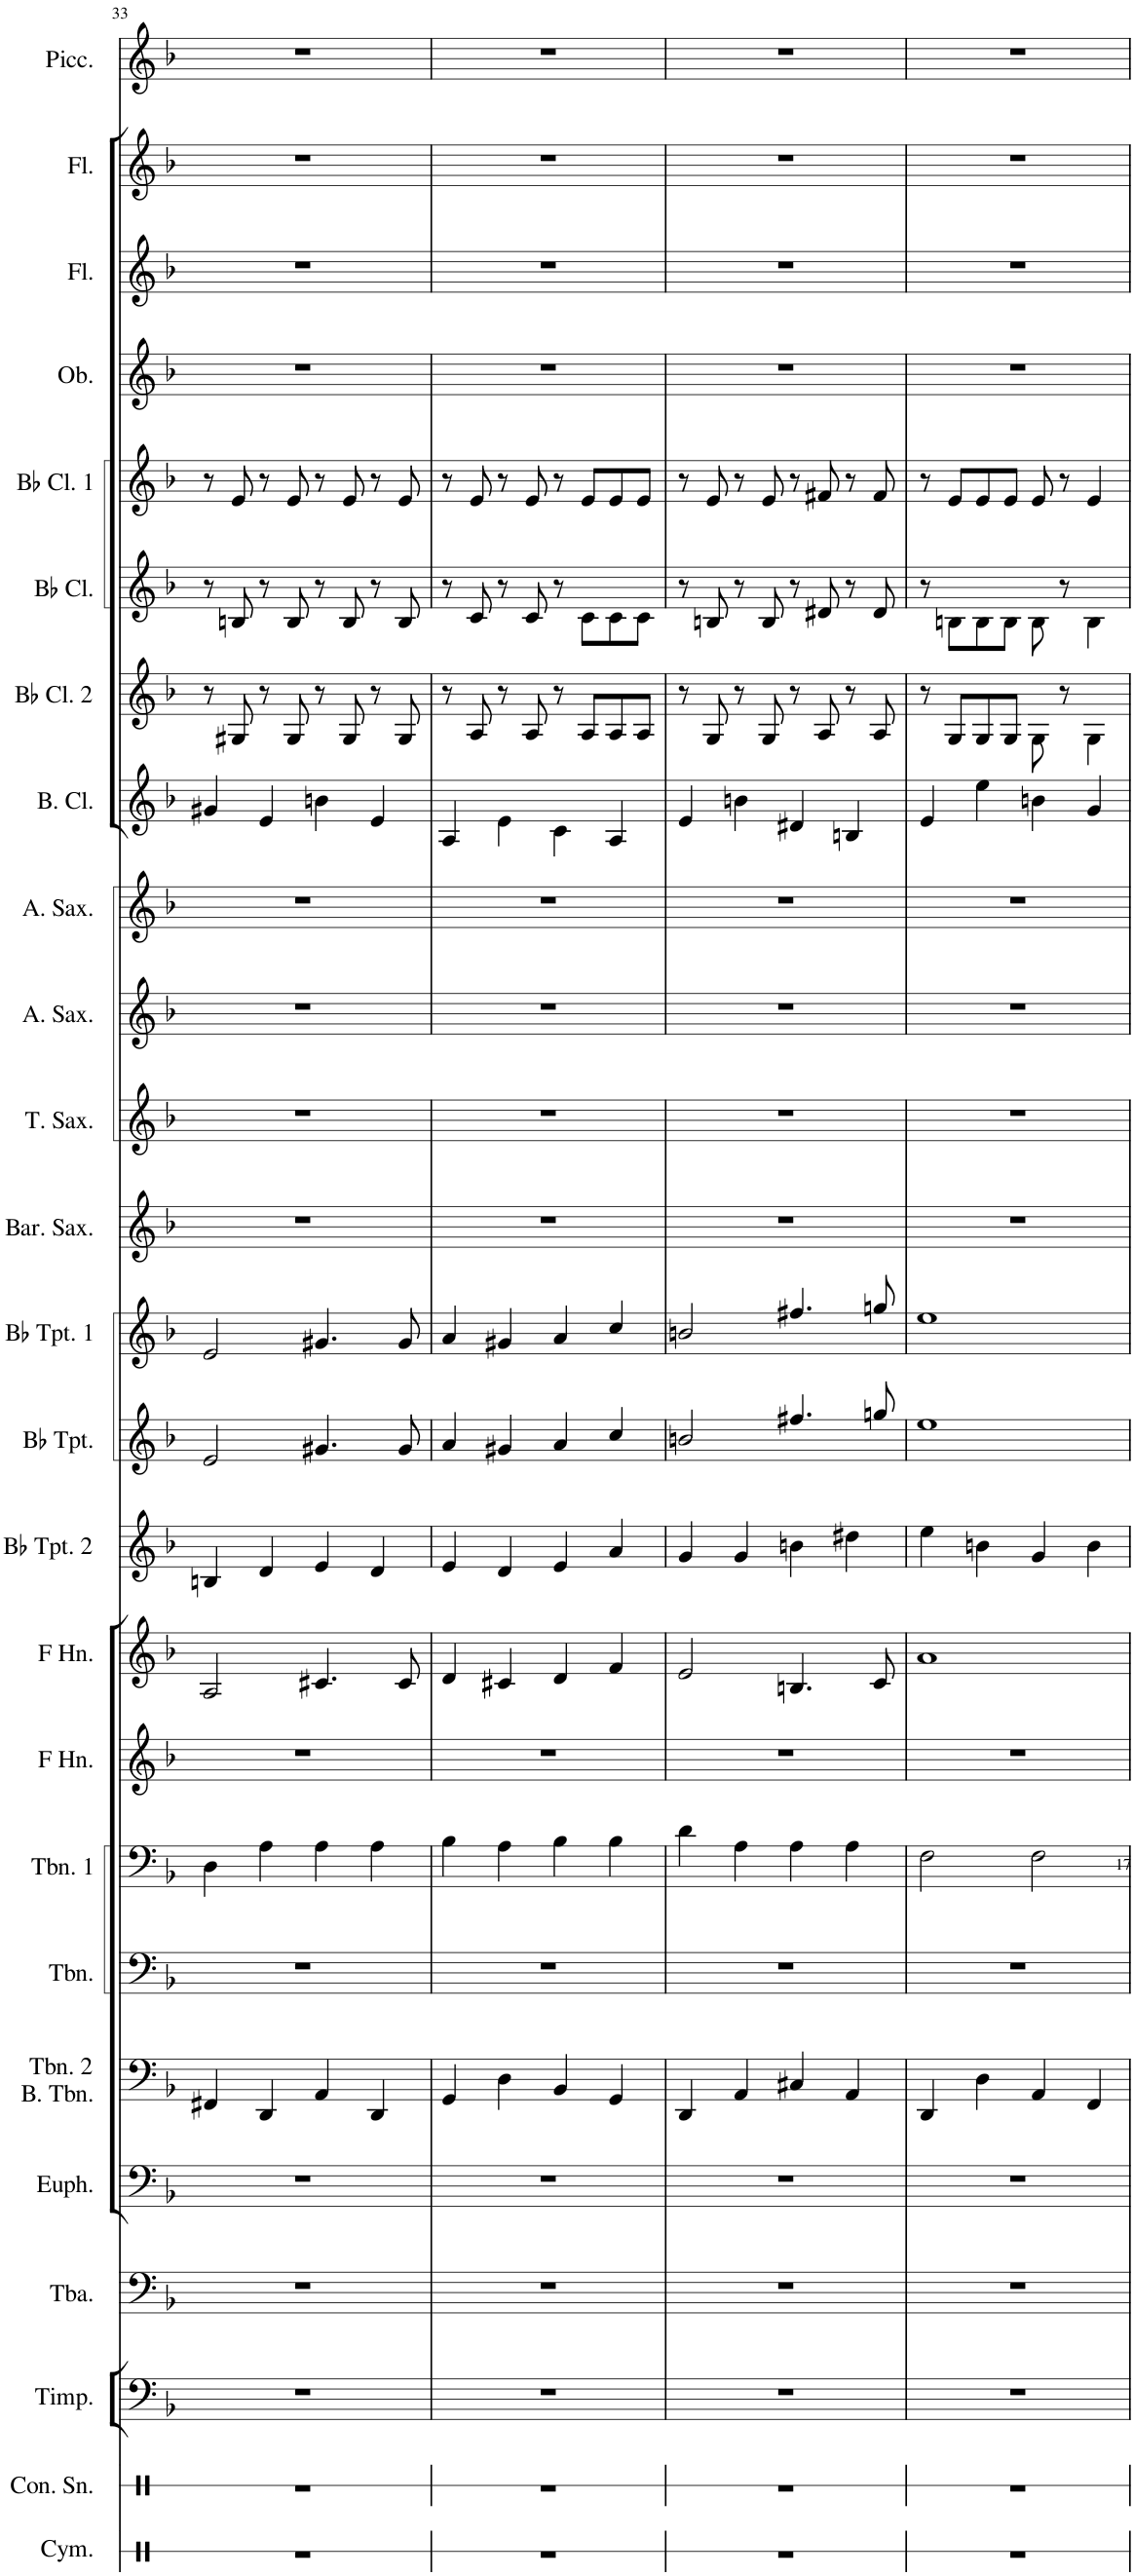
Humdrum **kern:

**kern	**kern	**kern	**kern	**kern	**kern	**kern	**kern	**kern	**kern	**kern	**kern	**kern	**kern	**kern	**kern	**kern	**kern	**kern	**kern	**kern	**kern	**kern	**kern	**kern
*part25	*part24	*part23	*part22	*part21	*part20	*part19	*part18	*part17	*part16	*part15	*part14	*part13	*part12	*part11	*part10	*part9	*part8	*part7	*part6	*part5	*part4	*part3	*part2	*part1
*staff25	*staff24	*staff23	*staff22	*staff21	*staff20	*staff19	*staff18	*staff17	*staff16	*staff15	*staff14	*staff13	*staff12	*staff11	*staff10	*staff9	*staff8	*staff7	*staff6	*staff5	*staff4	*staff3	*staff2	*staff1
*I"Cymbal	*I"Concert Snare Drum	*I"Timpani	*I"Tuba	*I"Euphonium	*I"Trombone 3	*I"Trombone	*I"Trombone 1 &amp; 2	*I"Horn in F	*I"Horn in F 1 &amp; 2	*I"Bb Trumpet 3	*I"Bb Trumpet	*I"Bb Trumpet 1 &amp; 2	*I"Baritone Saxophone	*I"Tenor Saxophone	*I"Alto Saxophone	*I"Alto Saxophone 1 &amp; 2	*I"Bass Clarinet	*I"Bb Clarinet 3	*I"Bb Clarinet	*I"Bb Clarinet 1 &amp; 2	*I"Oboe 1 &amp; 2	*I"Flute	*I"Flutes 1 &amp; 2	*I"Piccolo
*I'Cym.	*I'Con. Sn.	*I'Timp.	*I'Tba.	*I'Euph.	*	*I'Tbn.	*I'Tbn. 1	*	*	*I'Bb Tpt. 2	*I'Bb Tpt.	*I'Bb Tpt. 1	*I'Bar. Sax.	*I'T. Sax.	*I'A. Sax.	*I'A. Sax.	*I'B. Cl.	*I'Bb Cl. 2	*I'Bb Cl.	*I'Bb Cl. 1	*I'Ob.	*I'Fl.	*I'Fl.	*I'Picc.
!!LO:PB:g=z
*clefX	*clefX	*clefF4	*clefF4	*clefF4	*clefF4	*clefF4	*clefF4	*clefG2	*clefG2	*clefG2	*clefG2	*clefG2	*clefG2	*clefG2	*clefG2	*clefG2	*clefG2	*clefG2	*clefG2	*clefG2	*clefG2	*clefG2	*clefG2	*clefG2
*	*	*	*	*	*	*	*	*Trd4c7	*Trd4c7	*Trd1c2	*Trd1c2	*Trd1c2	*Trd12c21	*Trd8c14	*Trd5c9	*Trd5c9	*Trd8c14	*Trd1c2	*Trd1c2	*Trd1c2	*	*	*	*Trd-7c-12
*k[]	*k[]	*k[b-]	*k[b-]	*k[b-]	*k[b-]	*k[b-]	*k[b-]	*k[b-]	*k[b-]	*k[b-]	*k[b-]	*k[b-]	*k[b-]	*k[b-]	*k[b-]	*k[b-]	*k[b-]	*k[b-]	*k[b-]	*k[b-]	*k[b-]	*k[b-]	*k[b-]	*k[b-]
*M2/2	*M2/2	*M2/2	*M2/2	*M2/2	*M2/2	*M2/2	*M2/2	*M2/2	*M2/2	*M2/2	*M2/2	*M2/2	*M2/2	*M2/2	*M2/2	*M2/2	*M2/2	*M2/2	*M2/2	*M2/2	*M2/2	*M2/2	*M2/2	*M2/2
*met(c|)	*met(c|)	*met(c|)	*met(c|)	*met(c|)	*met(c|)	*met(c|)	*met(c|)	*met(c|)	*met(c|)	*met(c|)	*met(c|)	*met(c|)	*met(c|)	*met(c|)	*met(c|)	*met(c|)	*met(c|)	*met(c|)	*met(c|)	*met(c|)	*met(c|)	*met(c|)	*met(c|)	*met(c|)
=33	=33	=33	=33	=33	=33	=33	=33	=33	=33	=33	=33	=33	=33	=33	=33	=33	=33	=33	=33	=33	=33	=33	=33	=33
1r	1r	1r	1r	1r	4FF#X/	1r	4D\	1r	2A/	4Bn/	2e/	2e/	1r	1r	1r	1r	4g#X/	8r	8r	8r	1r	1r	1r	1r
.	.	.	.	.	.	.	.	.	.	.	.	.	.	.	.	.	.	8G#X/	8Bn/	8e/	.	.	.	.
.	.	.	.	.	4DD/	.	4A\	.	.	4d/	.	.	.	.	.	.	4e/	8r	8r	8r	.	.	.	.
.	.	.	.	.	.	.	.	.	.	.	.	.	.	.	.	.	.	8G#/	8B/	8e/	.	.	.	.
.	.	.	.	.	4AA/	.	4A\	.	4.c#X/	4e/	4.g#X/	4.g#X/	.	.	.	.	4bn\	8r	8r	8r	.	.	.	.
.	.	.	.	.	.	.	.	.	.	.	.	.	.	.	.	.	.	8G#/	8B/	8e/	.	.	.	.
.	.	.	.	.	4DD/	.	4A\	.	.	4d/	.	.	.	.	.	.	4e/	8r	8r	8r	.	.	.	.
.	.	.	.	.	.	.	.	.	8c#/	.	8g#/	8g#/	.	.	.	.	.	8G#/	8B/	8e/	.	.	.	.
=34	=34	=34	=34	=34	=34	=34	=34	=34	=34	=34	=34	=34	=34	=34	=34	=34	=34	=34	=34	=34	=34	=34	=34	=34
1r	1r	1r	1r	1r	4GG/	1r	4B-\	1r	4d/	4e/	4a/	4a/	1r	1r	1r	1r	4A/	8r	8r	8r	1r	1r	1r	1r
.	.	.	.	.	.	.	.	.	.	.	.	.	.	.	.	.	.	8A/	8c/	8e/	.	.	.	.
.	.	.	.	.	4D\	.	4A\	.	4c#X/	4d/	4g#X/	4g#X/	.	.	.	.	4e\	8r	8r	8r	.	.	.	.
.	.	.	.	.	.	.	.	.	.	.	.	.	.	.	.	.	.	8A/	8c/	8e/	.	.	.	.
.	.	.	.	.	4BB-/	.	4B-\	.	4d/	4e/	4a/	4a/	.	.	.	.	4c\	8r	8r	8r	.	.	.	.
.	.	.	.	.	.	.	.	.	.	.	.	.	.	.	.	.	.	8A/L	8c\L	8e/L	.	.	.	.
.	.	.	.	.	4GG/	.	4B-\	.	4f/	4a/	4cc/	4cc/	.	.	.	.	4A/	8A/	8c\	8e/	.	.	.	.
.	.	.	.	.	.	.	.	.	.	.	.	.	.	.	.	.	.	8A/J	8c\J	8e/J	.	.	.	.
=35	=35	=35	=35	=35	=35	=35	=35	=35	=35	=35	=35	=35	=35	=35	=35	=35	=35	=35	=35	=35	=35	=35	=35	=35
1r	1r	1r	1r	1r	4DD/	1r	4d\	1r	2e/	4g/	2bn/	2bn/	1r	1r	1r	1r	4e/	8r	8r	8r	1r	1r	1r	1r
.	.	.	.	.	.	.	.	.	.	.	.	.	.	.	.	.	.	8G/	8Bn/	8e/	.	.	.	.
.	.	.	.	.	4AA/	.	4A\	.	.	4g/	.	.	.	.	.	.	4bn\	8r	8r	8r	.	.	.	.
.	.	.	.	.	.	.	.	.	.	.	.	.	.	.	.	.	.	8G/	8B/	8e/	.	.	.	.
.	.	.	.	.	4C#X/	.	4A\	.	4.Bn/	4bn\	4.ff#X/	4.ff#X/	.	.	.	.	4d#X/	8r	8r	8r	.	.	.	.
.	.	.	.	.	.	.	.	.	.	.	.	.	.	.	.	.	.	8A/	8d#X/	8f#X/	.	.	.	.
.	.	.	.	.	4AA/	.	4A\	.	.	4dd#X\	.	.	.	.	.	.	4Bn/	8r	8r	8r	.	.	.	.
.	.	.	.	.	.	.	.	.	8c/	.	8ggn/	8ggn/	.	.	.	.	.	8A/	8d#/	8f#/	.	.	.	.
=36	=36	=36	=36	=36	=36	=36	=36	=36	=36	=36	=36	=36	=36	=36	=36	=36	=36	=36	=36	=36	=36	=36	=36	=36
1r	1r	1r	1r	1r	4DD/	1r	2F\	1r	1a	4ee\	1ee	1ee	1r	1r	1r	1r	4e/	8r	8r	8r	1r	1r	1r	1r
.	.	.	.	.	.	.	.	.	.	.	.	.	.	.	.	.	.	8G/L	8Bn\L	8e/L	.	.	.	.
.	.	.	.	.	4D\	.	.	.	.	4bn\	.	.	.	.	.	.	4ee\	8G/	8B\	8e/	.	.	.	.
.	.	.	.	.	.	.	.	.	.	.	.	.	.	.	.	.	.	8G/J	8B\J	8e/J	.	.	.	.
.	.	.	.	.	4AA/	.	2F\	.	.	4g/	.	.	.	.	.	.	4bn\	8G\	8B\	8e/	.	.	.	.
.	.	.	.	.	.	.	.	.	.	.	.	.	.	.	.	.	.	8r	8r	8r	.	.	.	.
.	.	.	.	.	4FF/	.	.	.	.	4b\	.	.	.	.	.	.	4g/	4G\	4B\	4e/	.	.	.	.
=	=	=	=	=	=	=	=	=	=	=	=	=	=	=	=	=	=	=	=	=	=	=	=	=
*-	*-	*-	*-	*-	*-	*-	*-	*-	*-	*-	*-	*-	*-	*-	*-	*-	*-	*-	*-	*-	*-	*-	*-	*-
